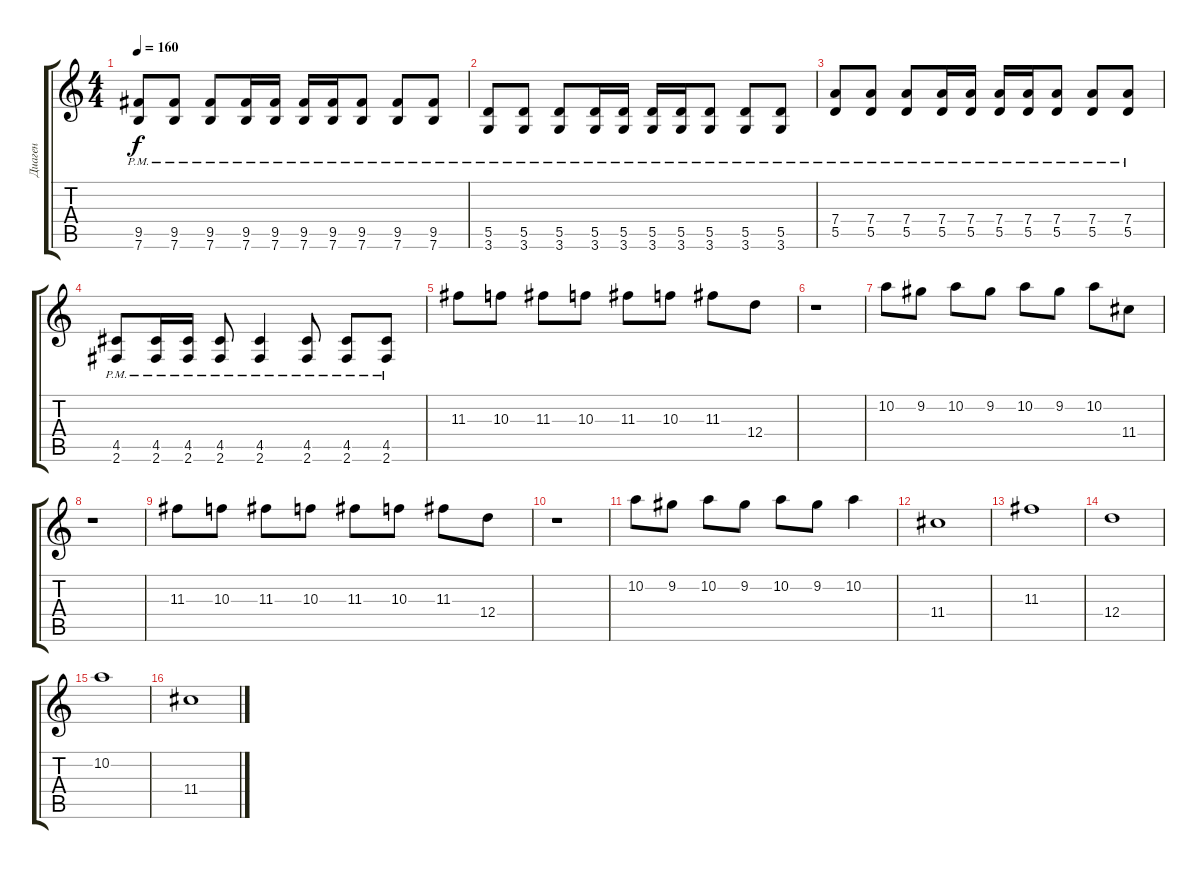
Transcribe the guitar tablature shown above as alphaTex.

\track ("Диаген" "Диаген") {instrument distortionguitar}
\staff {score tabs}
\tuning (E4 B3 G3 D3 A2 E2) {hide}
\ts (4 4)
\tempo 160
\clef g2
\ks c
(9.5{pm} 7.6{pm}).8{dy f} (9.5{pm} 7.6{pm}).8 (9.5{pm} 7.6{pm}).8 (9.5{pm} 7.6{pm}).16 (9.5{pm} 7.6{pm}).16 (9.5{pm} 7.6{pm}).16 (9.5{pm} 7.6{pm}).16 (9.5{pm} 7.6{pm}).8 (9.5{pm} 7.6{pm}).8 (9.5{pm} 7.6{pm}).8 |
(5.5{pm} 3.6{pm}).8 (5.5{pm} 3.6{pm}).8 (5.5{pm} 3.6{pm}).8 (5.5{pm} 3.6{pm}).16 (5.5{pm} 3.6{pm}).16 (5.5{pm} 3.6{pm}).16 (5.5{pm} 3.6{pm}).16 (5.5{pm} 3.6{pm}).8 (5.5{pm} 3.6{pm}).8 (5.5{pm} 3.6{pm}).8 |
(7.4{pm} 5.5{pm}).8 (7.4{pm} 5.5{pm}).8 (7.4{pm} 5.5{pm}).8 (7.4{pm} 5.5{pm}).16 (7.4{pm} 5.5{pm}).16 (7.4{pm} 5.5{pm}).16 (7.4{pm} 5.5{pm}).16 (7.4{pm} 5.5{pm}).8 (7.4{pm} 5.5{pm}).8 (7.4{pm} 5.5{pm}).8 |
(4.5{pm} 2.6{pm}).8 (4.5{pm} 2.6{pm}).16 (4.5{pm} 2.6{pm}).16 (4.5{pm} 2.6{pm}).8 (4.5{pm} 2.6{pm}).4 (4.5{pm} 2.6{pm}).8 (4.5{pm} 2.6{pm}).8 (4.5{pm} 2.6{pm}).8 |
11.3.8 10.3.8 11.3.8 10.3.8 11.3.8 10.3.8 11.3.8 12.4.8 |
r.1 |
10.2.8 9.2.8 10.2.8 9.2.8 10.2.8 9.2.8 10.2.8 11.4.8 |
r.1 |
11.3.8 10.3.8 11.3.8 10.3.8 11.3.8 10.3.8 11.3.8 12.4.8 |
r.1 |
10.2.8 9.2.8 10.2.8 9.2.8 10.2.8 9.2.8 10.2.4 |
11.4.1 |
11.3.1 |
12.4.1 |
10.2.1 |
11.4.1
